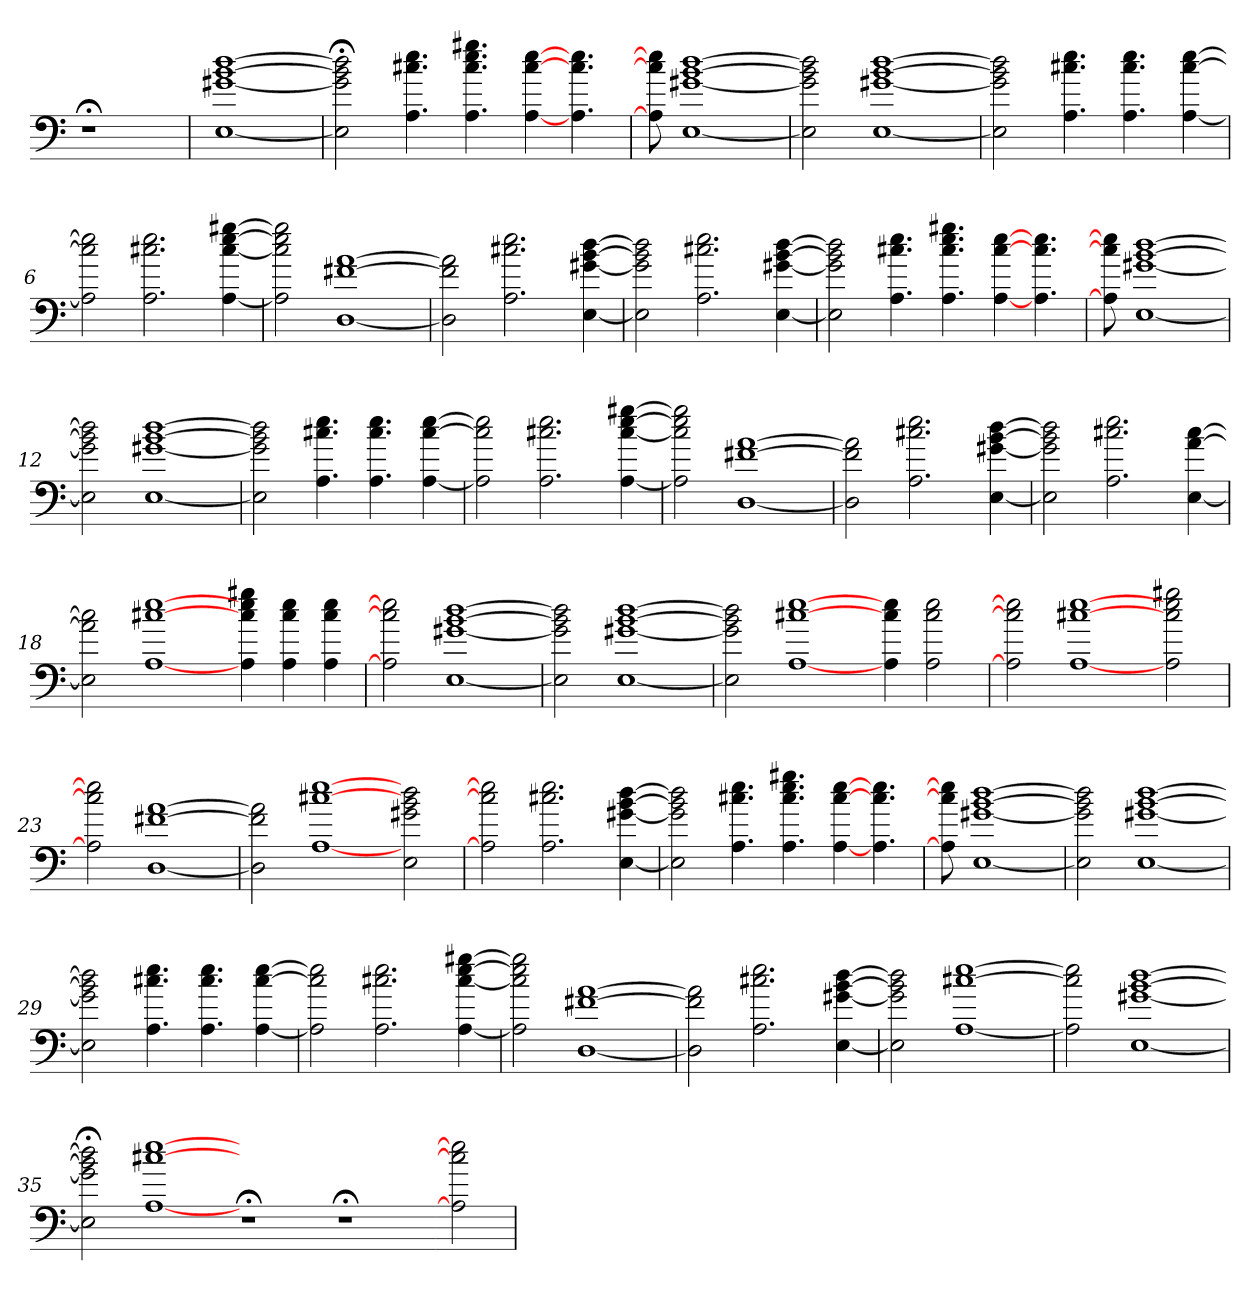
**kern
*part1
*staff1
=
1r;<
=1
[1E [1g#X [1b [1dd
=2
2E];< 2g#];< 2b];< 2dd];<
4.A 4.cc#X 4.ee
4.A 4.cc# 4.ee 4.gg#X
[4A [4cc# [4ee
4.A 4.cc# 4.ee
=3
8A] 8cc#] 8ee]
[1E [1g#X [1b [1dd
=4
2E] 2g#] 2b] 2dd]
[1E [1g#X [1b [1dd
=5
2E] 2g#] 2b] 2dd]
4.A 4.cc#X 4.ee
4.A 4.cc# 4.ee
[4A [4cc# [4ee
=6
2A] 2cc#] 2ee]
2.A 2.cc#X 2.ee
[4A [4cc# [4ee [4gg#X
=7
2A] 2cc#] 2ee] 2gg#]
[1D [1f#X [1a
=8
2D] 2f#] 2a]
2.A 2.cc#X 2.ee
[4E [4g#X [4b [4dd
=9
2E] 2g#] 2b] 2dd]
2.A 2.cc#X 2.ee
[4E [4g#X [4b [4dd
=10
2E] 2g#] 2b] 2dd]
4.A 4.cc#X 4.ee
4.A 4.cc# 4.ee 4.gg#X
[4A [4cc# [4ee
4.A 4.cc# 4.ee
=11
8A] 8cc#] 8ee]
[1E [1g#X [1b [1dd
=12
2E] 2g#] 2b] 2dd]
[1E [1g#X [1b [1dd
=13
2E] 2g#] 2b] 2dd]
4.A 4.cc#X 4.ee
4.A 4.cc# 4.ee
[4A [4cc# [4ee
=14
2A] 2cc#] 2ee]
2.A 2.cc#X 2.ee
[4A [4cc# [4ee [4gg#X
=15
2A] 2cc#] 2ee] 2gg#]
[1D [1f#X [1a
=16
2D] 2f#] 2a]
2.A 2.cc#X 2.ee
[4E [4g#X [4b [4dd
=17
2E] 2g#] 2b] 2dd]
2.A 2.cc#X 2.ee
[4E [4a [4cc#
=18
2E] 2a] 2cc#]
[1A [1cc#X [1ee
4A 4cc# 4ee 4gg#X
4A 4cc# 4ee
4A 4cc# 4ee
=19
2A] 2cc#] 2ee]
[1E [1g#X [1b [1dd
=20
2E] 2g#] 2b] 2dd]
[1E [1g#X [1b [1dd
=21
2E] 2g#] 2b] 2dd]
[1A [1cc#X [1ee
4A 4cc# 4ee
2A 2cc# 2ee
=22
2A] 2cc#] 2ee]
[1A [1cc#X [1ee
2A 2cc# 2ee 2gg#X
=23
2A] 2cc#] 2ee]
[1D [1f#X [1a
=24
2D] 2f#] 2a]
[1A [1cc#X [1ee
2E 2g#X 2b 2dd
=25
2A] 2cc#] 2ee]
2.A 2.cc#X 2.ee
[4E [4g#X [4b [4dd
=26
2E] 2g#] 2b] 2dd]
4.A 4.cc#X 4.ee
4.A 4.cc# 4.ee 4.gg#X
[4A [4cc# [4ee
4.A 4.cc# 4.ee
=27
8A] 8cc#] 8ee]
[1E [1g#X [1b [1dd
=28
2E] 2g#] 2b] 2dd]
[1E [1g#X [1b [1dd
=29
2E] 2g#] 2b] 2dd]
4.A 4.cc#X 4.ee
4.A 4.cc# 4.ee
[4A [4cc# [4ee
=30
2A] 2cc#] 2ee]
2.A 2.cc#X 2.ee
[4A [4cc# [4ee [4gg#X
=31
2A] 2cc#] 2ee] 2gg#]
[1D [1f#X [1a
=32
2D] 2f#] 2a]
2.A 2.cc#X 2.ee
[4E [4g#X [4b [4dd
=33
2E] 2g#] 2b] 2dd]
[1A [1cc#X [1ee
=34
2A] 2cc#] 2ee]
[1E [1g#X [1b [1dd
=35
2E];< 2g#];< 2b];< 2dd];<
[1A [1cc#X [1ee
1r;<
1r;<
=36-
2A] 2cc#] 2ee]
=
*-
